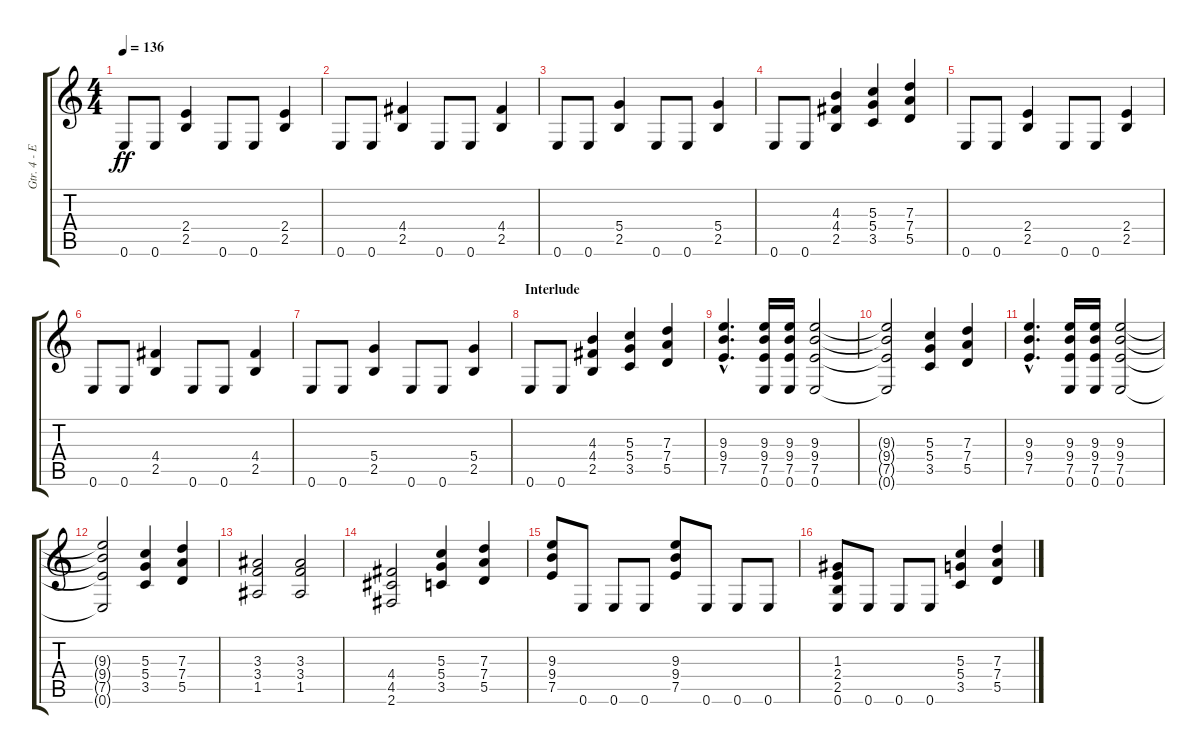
\track ("Gtr. 4 - Electric" "Gtr. 4 - E") {instrument distortionguitar}
\staff {score tabs}
\tuning (E4 B3 G3 D3 A2 E2) {hide}
\ts (4 4)
\tempo 136
\clef g2
\ks c
0.6.8{dy ff} 0.6.8 (2.4 2.5).4 0.6.8 0.6.8 (2.4 2.5).4 |
0.6.8 0.6.8 (4.4 2.5).4 0.6.8 0.6.8 (4.4 2.5).4 |
0.6.8 0.6.8 (5.4 2.5).4 0.6.8 0.6.8 (5.4 2.5).4 |
0.6.8 0.6.8 (4.3 4.4 2.5).4 (5.3 5.4 3.5).4 (7.3 7.4 5.5).4 |
0.6.8 0.6.8 (2.4 2.5).4 0.6.8 0.6.8 (2.4 2.5).4 |
0.6.8 0.6.8 (4.4 2.5).4 0.6.8 0.6.8 (4.4 2.5).4 |
0.6.8 0.6.8 (5.4 2.5).4 0.6.8 0.6.8 (5.4 2.5).4 |
\section ("" "Interlude")
0.6.8 0.6.8 (4.3 4.4 2.5).4 (5.3 5.4 3.5).4 (7.3 7.4 5.5).4 |
(9.3{hac} 9.4{hac} 7.5{hac}).4{d} (9.3 9.4 7.5 0.6).16 (9.3 9.4 7.5 0.6).16 (9.3 9.4 7.5 0.6).2 |
(9.3{t} 9.4{t} 7.5{t} 0.6{t}).2 (5.3 5.4 3.5).4 (7.3 7.4 5.5).4 |
(9.3{hac} 9.4{hac} 7.5{hac}).4{d} (9.3 9.4 7.5 0.6).16 (9.3 9.4 7.5 0.6).16 (9.3 9.4 7.5 0.6).2 |
(9.3{t} 9.4{t} 7.5{t} 0.6{t}).2 (5.3 5.4 3.5).4 (7.3 7.4 5.5).4 |
(3.3 3.4 1.5).2 (3.3 3.4 1.5).2 |
(4.4 4.5 2.6).2 (5.3 5.4 3.5).4 (7.3 7.4 5.5).4 |
(9.3 9.4 7.5).8 0.6.8 0.6.8 0.6.8 (9.3 9.4 7.5).8 0.6.8 0.6.8 0.6.8 |
(1.3 2.4 2.5 0.6).8 0.6.8 0.6.8 0.6.8 (5.3 5.4 3.5).4 (7.3 7.4 5.5).4
